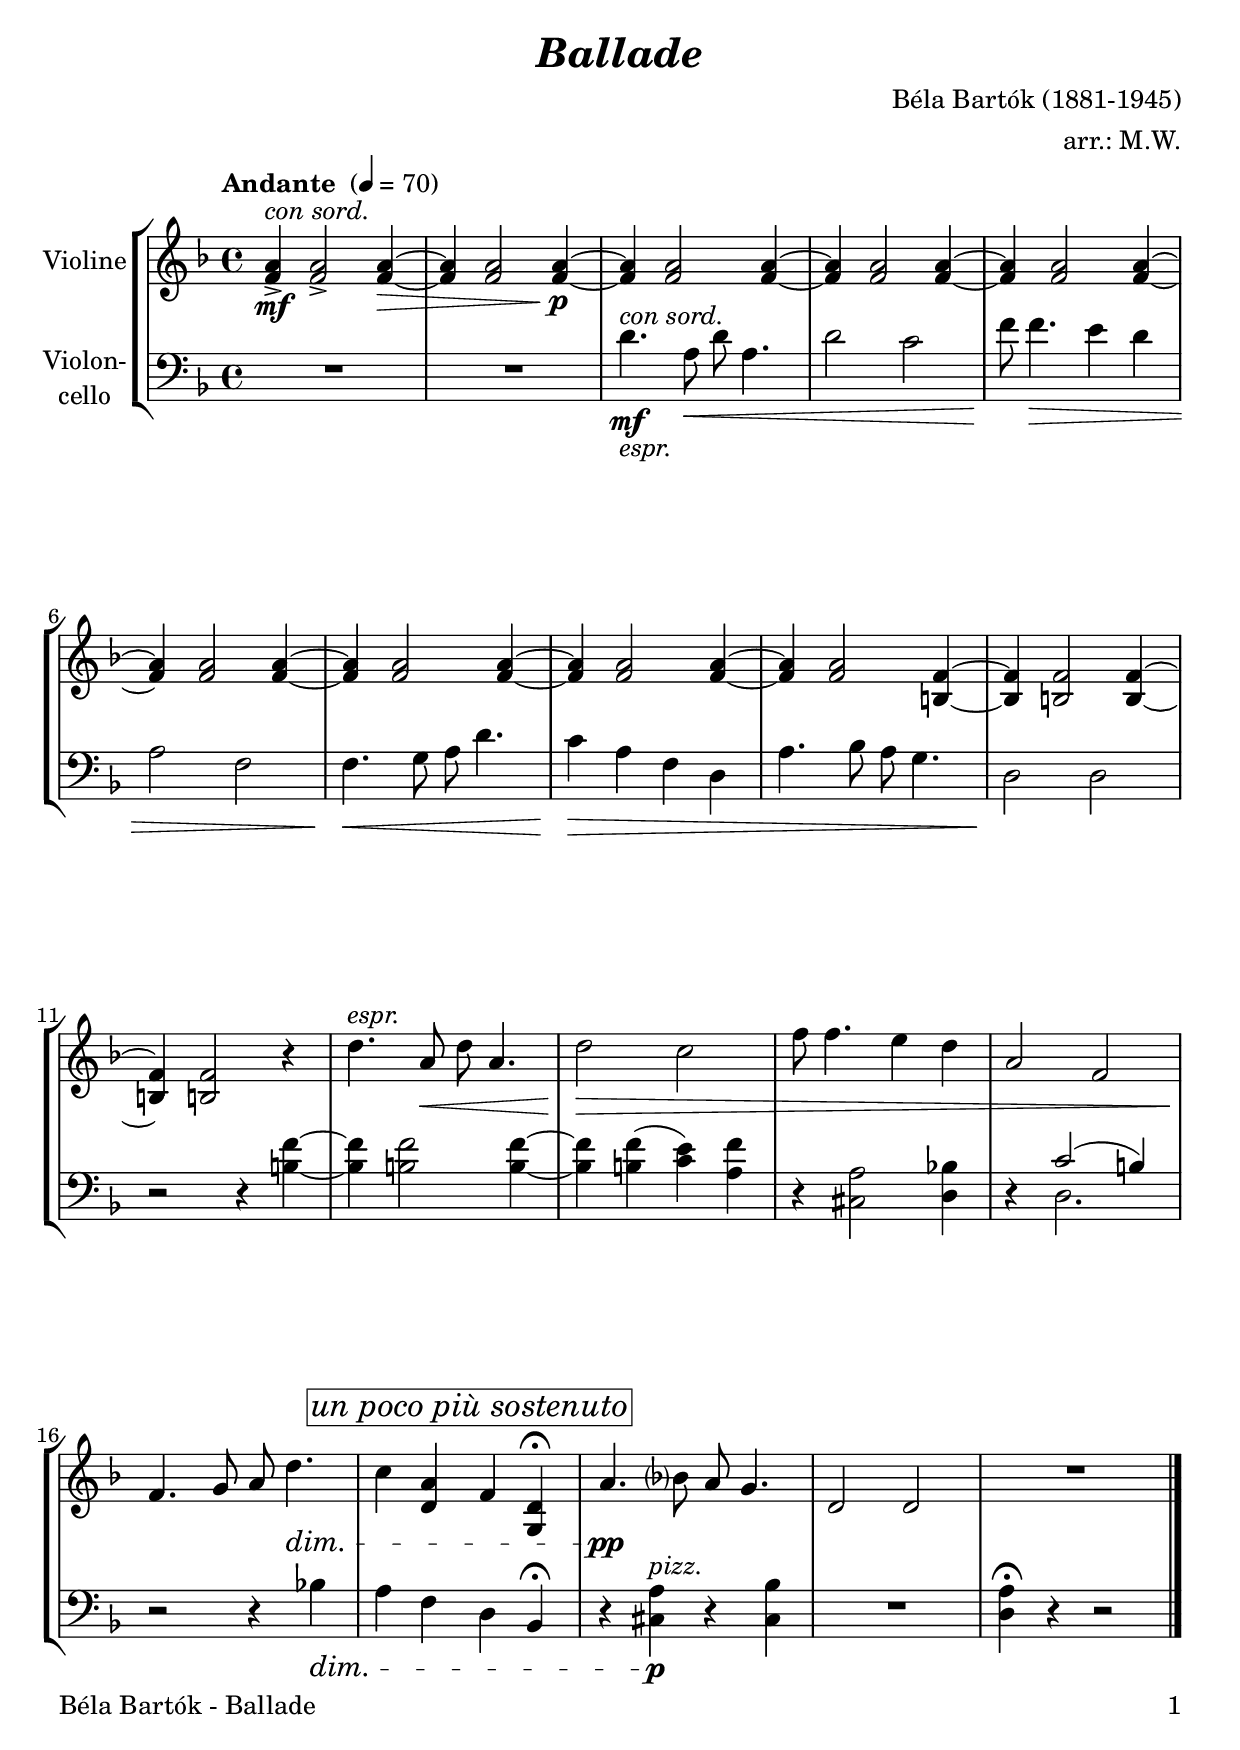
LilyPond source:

\version "2.20.2"
\include "deutsch.ly"

#(set-global-staff-size 22.5)

\header {
  title     = \markup \bold \italic "Ballade"
  composer  = "Béla Bartók (1881-1945)"
  arranger  = "arr.: M.W."
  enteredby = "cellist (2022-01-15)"
%  piece     = ""
}

voiceconsts = {
 \key f \major
 \time 4/4
% \clef "bass"
 \clef "treble"
% \numericTimeSignature
 \compressEmptyMeasures
 % Set default beaming for all staves
% \set Timing.beamExceptions = #'()
% \set Timing.baseMoment     = #(ly:make-moment 1 4)
% \set Timing.beatStructure  = #'(1 1 1)
 \tempo "Andante " 4=70
}

mivl = "violin"
mipz = "pizzicato strings"
miba = "cello"

coso = \markup \italic "con sord."
espr = \markup \italic "espr."
pizz = \markup \italic "pizz."
rit  = \mark \markup \box \italic "rit."
upps = \mark \markup \box \italic "un poco più sostenuto"

va = \relative c' {
  \voiceconsts

  <f a>4->^\coso\mf <f a>2-> <f a>4~\>
  <f a> <f a>2 <f a>4~\!\p
  <f a> <f a>2 <f a>4~
  <f a> <f a>2 <f a>4~

  <f a> <f a>2 <f a>4~
  <f a> <f a>2 <f a>4~
  <f a> <f a>2 <f a>4~
  
  <f a> <f a>2 <f a>4~
  <f a> <f a>2 <h, f'>4~
  <h f'> <h f'>2 <h f'>4~

  <h f'> <h f'>2 r4
  d'4.^\espr a8\< d a4.
  d2\!\> c

  f8 f4. e4 d
  a2 f
  f4.\! g8 a d4.\dim

  c4 <d, a'> \upps f <g, d'>\fermata
  a'4.\pp b?8 a g4.
  d2 d
  R1 \bar "|."
}

vb = \relative c' {
  \voiceconsts
  \clef "bass"

  R1*2
  d4.^\coso_\espr\mf a8\< d a4.
  d2 c

  f8\! f4.\> e4 d
  a2 f
  f4.\!\< g8 a d4.

  c4\!\> a f d
  a'4. b8 a g4.
  d2\! d

  r r4 <h' f'>~
  <h f'> <h f'>2 <h f'>4~
  <h f'> <h f'>( <c e>) <a f'>

  r <cis, a'>2 <d b'!>4
  r << { c'2( h4) } \\ d,2. >>
  r2 r4 b'!\dim

  a f \upps d b\fermata
  \set Staff.midiInstrument = \mipz
  r <cis a'>^\pizz\p r <cis b'>
  R1
  <d a'>4\fermata r r2 \bar "|."
}


music = \new StaffGroup <<
      \new Staff {
        \set Staff.midiInstrument = \mivl
        \set Staff.instrumentName = \markup \center-column { "Violine" }
        \transpose f f { \va }
      }
      
      \new Staff {
        \set Staff.midiInstrument = \miba
        \set Staff.instrumentName = \markup \center-column { "Violon-" "cello" }
        \transpose f f { \vb }
      }
>>

\book {
  \paper {
    print-page-number = ##t
    print-first-page-number = ##t
    ragged-last-bottom = ##f
    oddHeaderMarkup = \markup \null
    evenHeaderMarkup = \markup \null
    oddFooterMarkup = \markup {
      \fill-line {
%        \on-the-fly #print-page-number-check-first
        "Béla Bartók - Ballade" \fromproperty #'page:page-number-string
      }
    }
    evenFooterMarkup = \oddFooterMarkup
  } \score {
    \music
    \layout {}
  }

  \score {
    \unfoldRepeats \music

    \midi {
      \context {
        \Score
      }
    }
  }
}